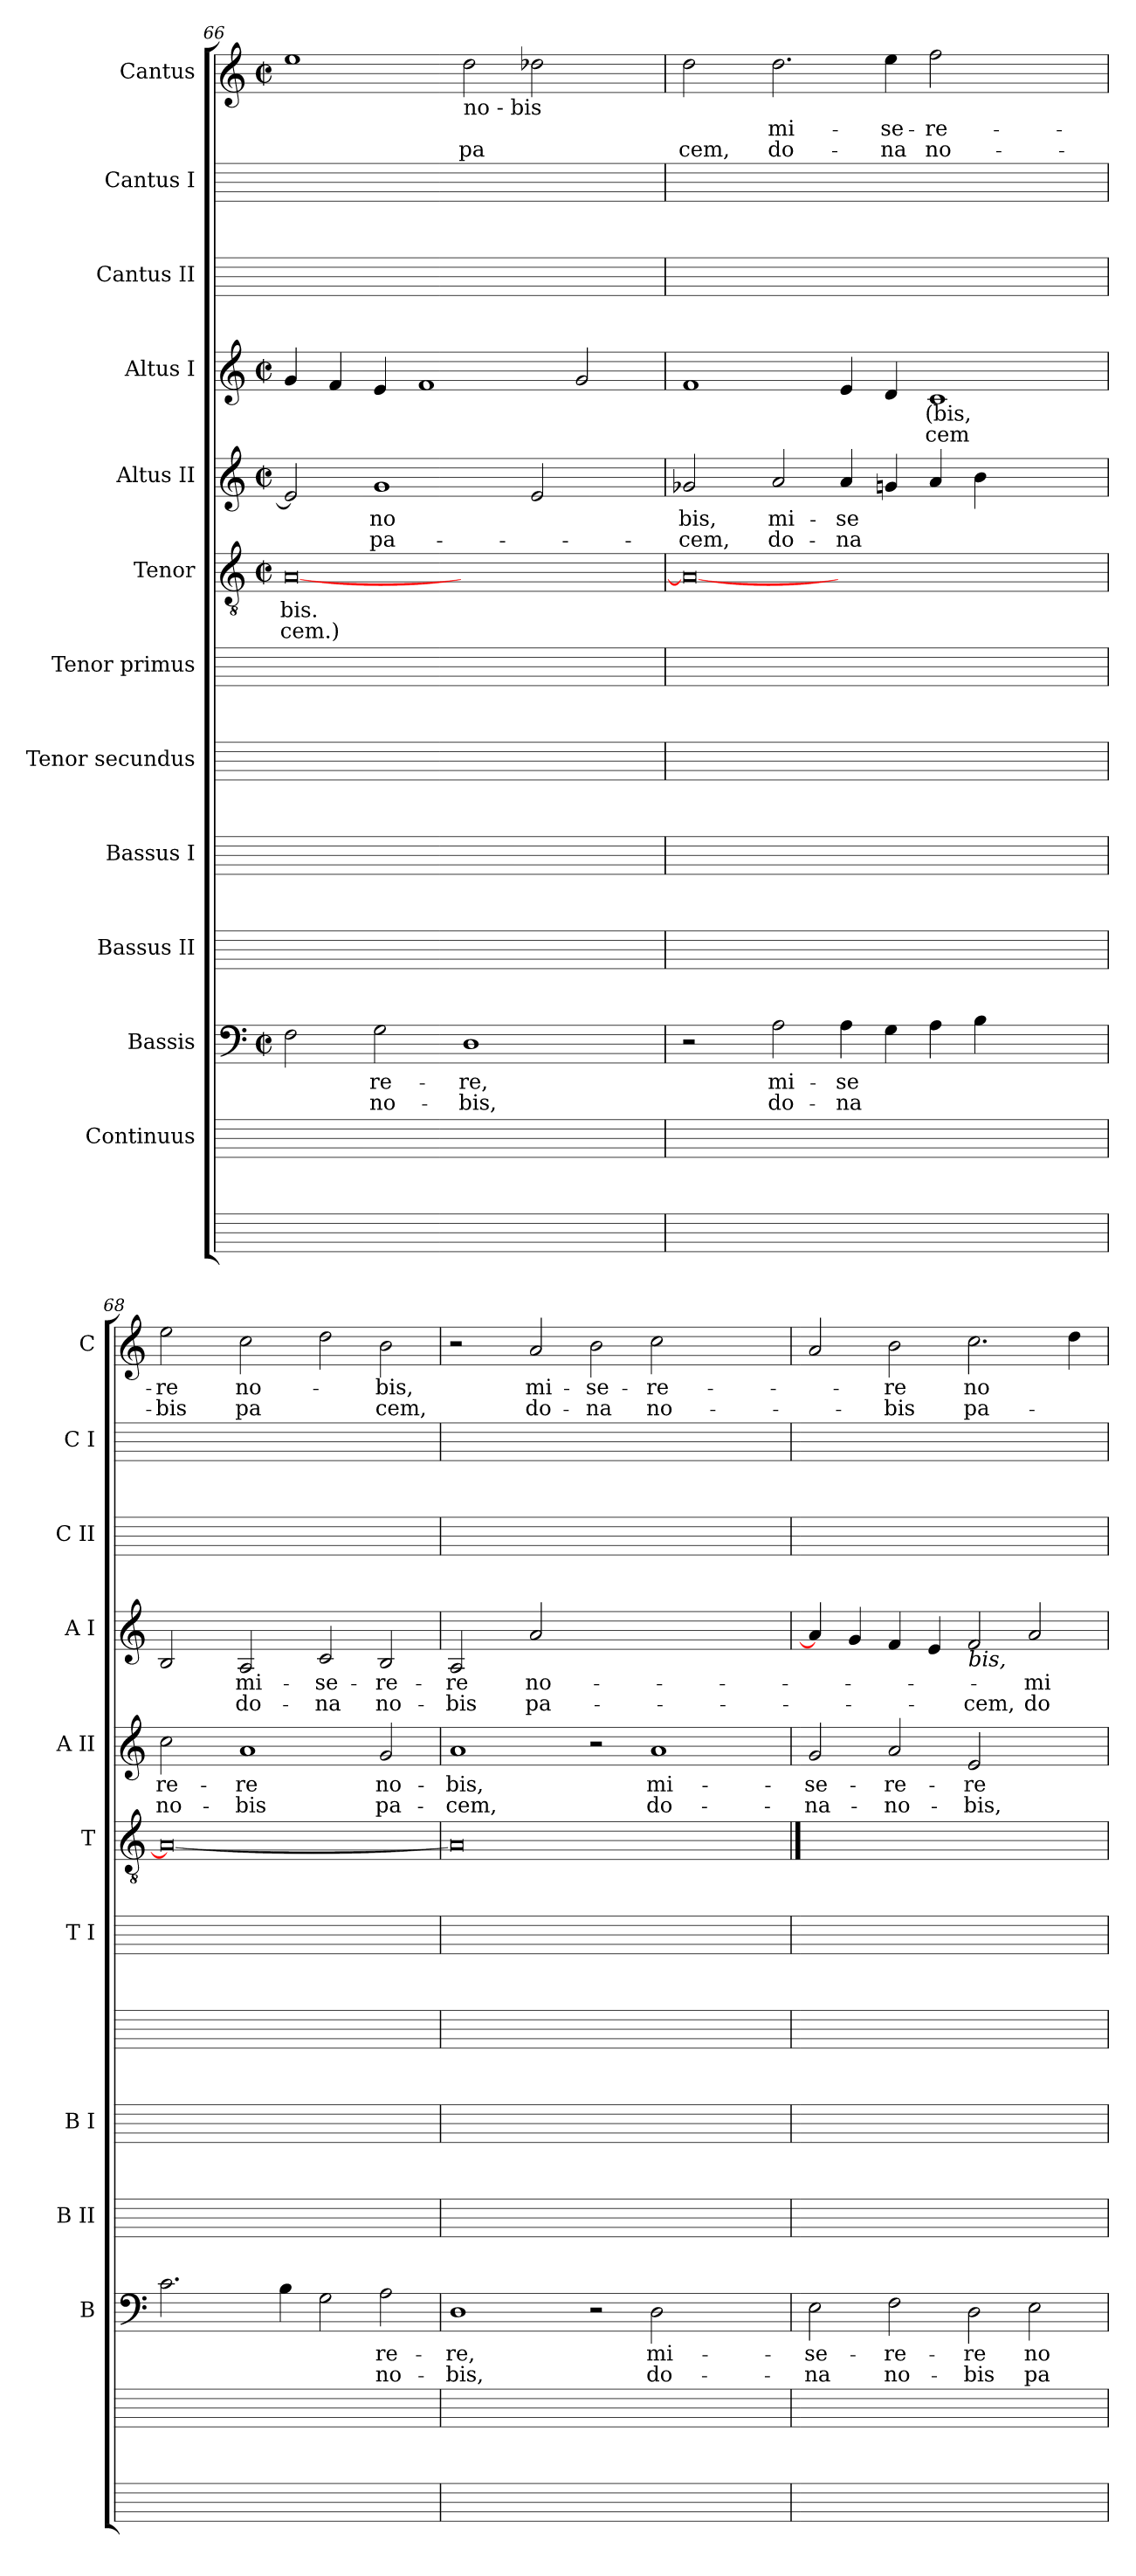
**kern	**kern	**kern	**text	**text	**kern	**kern	**kern	**kern	**kern	**text	**text	**kern	**text	**text	**kern	**text	**text	**kern	**kern	**kern	**text	**text
*part13	*part12	*part11	*part11	*part11	*part10	*part9	*part8	*part7	*part6	*part6	*part6	*part5	*part5	*part5	*part4	*part4	*part4	*part3	*part2	*part1	*part1	*part1
*staff13	*staff12	*staff11	*staff11	*staff11	*staff10	*staff9	*staff8	*staff7	*staff6	*staff6	*staff6	*staff5	*staff5	*staff5	*staff4	*staff4	*staff4	*staff3	*staff2	*staff1	*staff1	*staff1
*	*I"Continuus	*I"Bassis	*	*	*I"Bassus II	*I"Bassus I	*I"Tenor secundus	*I"Tenor primus	*I"Tenor	*	*	*I"Altus II	*	*	*I"Altus I	*	*	*I"Cantus II	*I"Cantus I	*I"Cantus	*	*
*	*	*I'B	*	*	*I'B II	*I'B I	*	*I'T I	*I'T	*	*	*I'A II	*	*	*I'A I	*	*	*I'C II	*I'C I	*I'C	*	*
!!LO:LB:g=z
*	*	*clefF4	*	*	*	*	*	*	*clefGv2	*	*	*clefG2	*	*	*clefG2	*	*	*	*	*clefG2	*	*
*	*	*ITrd2c3	*	*	*	*	*	*	*ITrd2c3	*	*	*ITrd2c3	*	*	*ITrd2c3	*	*	*	*	*ITrd2c3	*	*
*	*	*k[f#c#g#]	*	*	*	*	*	*	*k[f#c#g#]	*	*	*k[f#c#g#]	*	*	*k[f#c#g#]	*	*	*	*	*k[f#c#g#]	*	*
*	*	*A:	*	*	*	*	*	*	*A:	*	*	*A:	*	*	*A:	*	*	*	*	*A:	*	*
*	*	*M4/2	*	*	*	*	*	*	*M4/2	*	*	*M4/2	*	*	*M4/2	*	*	*	*	*M4/2	*	*
*	*	*met(c|)	*	*	*	*	*	*	*met(c|)	*	*	*met(c|)	*	*	*met(c|)	*	*	*	*	*met(c|)	*	*
=66	=66	=66	=66	=66	=66	=66	=66	=66	=66	=66	=66	=66	=66	=66	=66	=66	=66	=66	=66	=66	=66	=66
!	!	!	!	!	!	!	!	!	!	!LO:LY:b	!LO:LY:b	!	!	!	!	!	!	!	!	!	!	!
4ryy	4ryy	2D	.	.	4ryy	4ryy	4ryy	4ryy	[0F#	-bis.	cem.)	2c#]	.	.	4e	.	.	4ryy	4ryy	1cc#	.	.
0ryy	0ryy	.	.	.	0ryy	0ryy	0ryy	0ryy	.	.	.	.	.	.	4d	.	.	0ryy	0ryy	.	.	.
!	!	!	!LO:LY:b	!LO:LY:b	!	!	!	!	!	!	!	!	!LO:LY:b	!LO:LY:b	!	!	!	!	!	!	!	!
.	.	2E	re-	-no-	.	.	.	.	.	.	.	1e	no	pa-	4c#	.	.	.	.	.	.	.
.	.	.	.	.	.	.	.	.	.	.	.	.	.	.	1d	.	.	.	.	.	.	.
!	!	!	!	!	!	!	!	!	!	!	!	!	!	!	!	!	!	!	!	!LO:TX:b:t=no    -      bis	!	!
!	!	!	!LO:LY:b	!LO:LY:b	!	!	!	!	!	!	!	!	!	!	!	!	!	!	!	!	!	!LO:LY:b
.	.	1BB	-re,	bis,	.	.	.	.	.	.	.	.	.	.	.	.	.	.	.	2b	.	pa
.	.	.	.	.	.	.	.	.	.	.	.	2c#	.	.	.	.	.	.	.	2b-X	.	.
.	.	.	.	.	.	.	.	.	.	.	.	.	.	.	2e	.	.	.	.	.	.	.
.	.	4ryy	.	.	.	.	.	.	4ryy	.	.	4ryy	.	.	.	.	.	.	.	4ryy	.	.
=67	=67	=67	=67	=67	=67	=67	=67	=67	=67	=67	=67	=67	=67	=67	=67	=67	=67	=67	=67	=67	=67	=67
!	!	!	!	!	!	!	!	!	!	!	!	!	!LO:LY:b	!LO:LY:b	!	!	!	!	!	!	!	!LO:LY:b
4ryy	4ryy	2r	.	.	4ryy	4ryy	4ryy	4ryy	0F#_	.	.	2e-X	-bis,	cem,	1d	.	.	4ryy	4ryy	2b	.	cem,
0ryy	0ryy	.	.	.	0ryy	0ryy	0ryy	0ryy	.	.	.	.	.	.	.	.	.	0ryy	0ryy	.	.	.
!	!	!	!LO:LY:b	!LO:LY:b	!	!	!	!	!	!	!	!	!LO:LY:b	!LO:LY:b	!	!	!	!	!	!	!LO:LY:b	!LO:LY:b
.	.	2F#	mi-	-do-	.	.	.	.	.	.	.	2f#	mi-	-do-	.	.	.	.	.	2.b	mi-	-do-
!	!	!	!LO:LY:b	!LO:LY:b	!	!	!	!	!	!	!	!	!LO:LY:b	!LO:LY:b	!	!	!	!	!	!	!	!
.	.	4F#	-se	na	.	.	.	.	.	.	.	4f#	-se	na	4c#	.	.	.	.	.	.	.
!	!	!	!	!	!	!	!	!	!	!	!	!	!	!	!	!	!	!	!	!	!LO:LY:b	!LO:LY:b
.	.	4E	.	.	.	.	.	.	.	.	.	4e	.	.	4B	.	.	.	.	4cc#	-se-	-na
!	!	!	!	!	!	!	!	!	!	!	!	!	!	!	!	!LO:LY:b	!LO:LY:b	!	!	!	!LO:LY:b	!LO:LY:b
.	.	4F#	.	.	.	.	.	.	.	.	.	4f#	.	.	1A	(bis,	cem	.	.	2dd	re-	-no-
.	.	4G#	.	.	.	.	.	.	.	.	.	4g#	.	.	.	.	.	.	.	.	.	.
.	.	2ryy	.	.	.	.	.	.	2ryy	.	.	2ryy	.	.	.	.	.	.	.	2ryy	.	.
4ryy	4ryy	.	.	.	4ryy	4ryy	4ryy	4ryy	.	.	.	.	.	.	.	.	.	4ryy	4ryy	.	.	.
!!LO:LB:g=z
=68	=68	=68	=68	=68	=68	=68	=68	=68	=68	=68	=68	=68	=68	=68	=68	=68	=68	=68	=68	=68	=68	=68
!	!	!	!	!	!	!	!	!	!	!	!	!	!LO:LY:b	!LO:LY:b	!	!	!	!	!	!	!LO:LY:b	!LO:LY:b
4ryy	4ryy	2.A	.	.	4ryy	4ryy	4ryy	4ryy	0F#_	.	.	2a	re-	-no-	2G#	.	.	4ryy	4ryy	2cc#	-re	bis
1..ryy	1..ryy	.	.	.	1..ryy	1..ryy	1..ryy	1..ryy	.	.	.	.	.	.	.	.	.	1..ryy	1..ryy	.	.	.
!	!	!	!	!	!	!	!	!	!	!	!	!	!LO:LY:b	!LO:LY:b	!	!LO:LY:b	!LO:LY:b	!	!	!	!LO:LY:b	!LO:LY:b
.	.	.	.	.	.	.	.	.	.	.	.	1f#	-re	bis	2F#	mi-	-do-	.	.	2a	no-	-pa
.	.	4G#	.	.	.	.	.	.	.	.	.	.	.	.	.	.	.	.	.	.	.	.
!	!	!	!	!	!	!	!	!	!	!	!	!	!	!	!	!LO:LY:b	!LO:LY:b	!	!	!	!	!
.	.	2E	.	.	.	.	.	.	.	.	.	.	.	.	2A	-se-	-na	.	.	2b	.	.
!	!	!	!LO:LY:b	!LO:LY:b	!	!	!	!	!	!	!	!	!LO:LY:b	!LO:LY:b	!	!LO:LY:b	!LO:LY:b	!	!	!	!LO:LY:b	!LO:LY:b
.	.	2F#	re-	-no-	.	.	.	.	.	.	.	2e	no-	-pa-	2G#	re-	-no-	.	.	2g#	bis,	cem,
=69	=69	=69	=69	=69	=69	=69	=69	=69	=69	=69	=69	=69	=69	=69	=69	=69	=69	=69	=69	=69	=69	=69
!	!	!	!LO:LY:b	!LO:LY:b	!	!	!	!	!	!	!	!	!LO:LY:b	!LO:LY:b	!	!LO:LY:b	!LO:LY:b	!	!	!	!	!
4ryy	4ryy	1BB	-re,	bis,	4ryy	4ryy	4ryy	4ryy	0F#]	.	.	1f#	-bis,	cem,	2F#	-re	bis	4ryy	4ryy	2r	.	.
0ryy	0ryy	.	.	.	0ryy	0ryy	0ryy	0ryy	.	.	.	.	.	.	.	.	.	0ryy	0ryy	.	.	.
!	!	!	!	!	!	!	!	!	!	!	!	!	!	!	!	!LO:LY:b	!LO:LY:b	!	!	!	!LO:LY:b	!LO:LY:b
.	.	.	.	.	.	.	.	.	.	.	.	.	.	.	[2f#	no-	-pa-	.	.	2f#	mi-	-do-
!	!	!	!	!	!	!	!	!	!	!	!	!	!	!	!	!	!	!	!	!	!LO:LY:b	!LO:LY:b
.	.	2r	.	.	.	.	.	.	.	.	.	2r	.	.	1.ryy	.	.	.	.	2g#	-se-	-na
!	!	!	!LO:LY:b	!LO:LY:b	!	!	!	!	!	!	!	!	!LO:LY:b	!LO:LY:b	!	!	!	!	!	!	!LO:LY:b	!LO:LY:b
.	.	2BB	mi-	-do-	.	.	.	.	.	.	.	1f#	mi-	-do-	.	.	.	.	.	2a	re-	-no-
.	.	2ryy	.	.	.	.	.	.	2ryy	.	.	.	.	.	.	.	.	.	.	2ryy	.	.
4ryy	4ryy	.	.	.	4ryy	4ryy	4ryy	4ryy	.	.	.	.	.	.	.	.	.	4ryy	4ryy	.	.	.
!!LO:LB:g=z
=70	=70	=70	=70	=70	=70	=70	=70	=70	==70	=70	=70	=70	=70	=70	=70	=70	=70	=70	=70	=70	=70	=70
!	!	!	!LO:LY:b	!LO:LY:b	!	!	!	!	!	!	!	!	!LO:LY:b	!LO:LY:b	!	!	!	!	!	!	!	!
4ryy	4ryy	2C#	-se-	-na	4ryy	4ryy	4ryy	4ryy	0ryy	.	.	2e	-se-	-na-	4f#]	.	.	4ryy	4ryy	2f#	.	.
1..ryy	1..ryy	.	.	.	1..ryy	1..ryy	1..ryy	1..ryy	.	.	.	.	.	.	4e	.	.	1..ryy	1..ryy	.	.	.
!	!	!	!LO:LY:b	!LO:LY:b	!	!	!	!	!	!	!	!	!LO:LY:b	!LO:LY:b	!	!	!	!	!	!	!LO:LY:b	!LO:LY:b
.	.	2D	re-	-no-	.	.	.	.	.	.	.	2f#	-re-	-no-	4d	.	.	.	.	2g#	-re	bis
.	.	.	.	.	.	.	.	.	.	.	.	.	.	.	4c#	.	.	.	.	.	.	.
!	!	!	!	!	!	!	!	!	!	!	!	!	!	!	!LO:TX:b:i:t=bis,	!	!	!	!	!	!	!
!	!	!	!LO:LY:b	!LO:LY:b	!	!	!	!	!	!	!	!	!LO:LY:b	!LO:LY:b	!	!	!LO:LY:b	!	!	!	!LO:LY:b	!LO:LY:b
.	.	2BB	-re	bis	.	.	.	.	.	.	.	[2c#	-re	bis,	2d	.	-cem,	.	.	2.a	no	pa-
!	!	!	!LO:LY:b	!LO:LY:b	!	!	!	!	!	!	!	!	!	!	!	!LO:LY:b	!LO:LY:b	!	!	!	!	!
.	.	2C#	no	pa	.	.	.	.	.	.	.	2ryy	.	.	2f#	mi-	-do-	.	.	.	.	.
.	.	.	.	.	.	.	.	.	.	.	.	.	.	.	.	.	.	.	.	4b	.	.
=	=	=	=	=	=	=	=	=	=	=	=	=	=	=	=	=	=	=	=	=	=	=
*-	*-	*-	*-	*-	*-	*-	*-	*-	*-	*-	*-	*-	*-	*-	*-	*-	*-	*-	*-	*-	*-	*-
